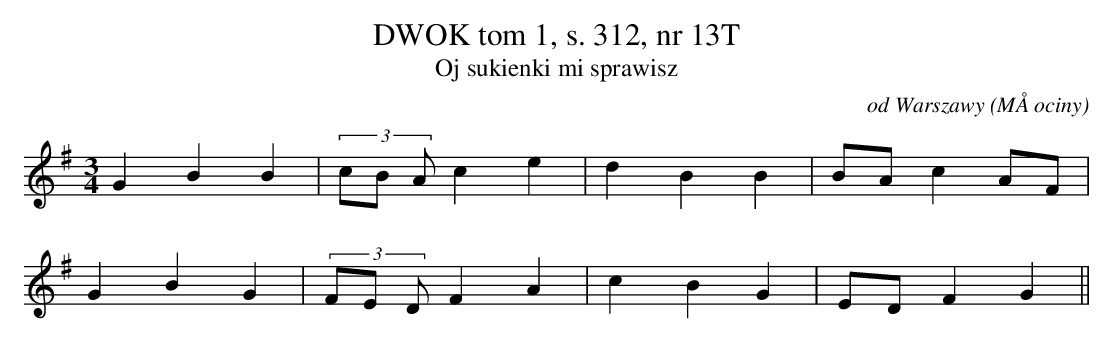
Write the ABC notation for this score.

X:1
T: DWOK tom 1, s. 312, nr 13T
T: Oj sukienki mi sprawisz
O: od Warszawy (MÅociny)
M: 3/4
L: 1/8
K: G
G2B2B2 | (3cB A c2e2 | d2B2B2 | BA c2AF |
G2B2G2 | (3FE D F2A2 | c2B2G2 | EDF2G2||
